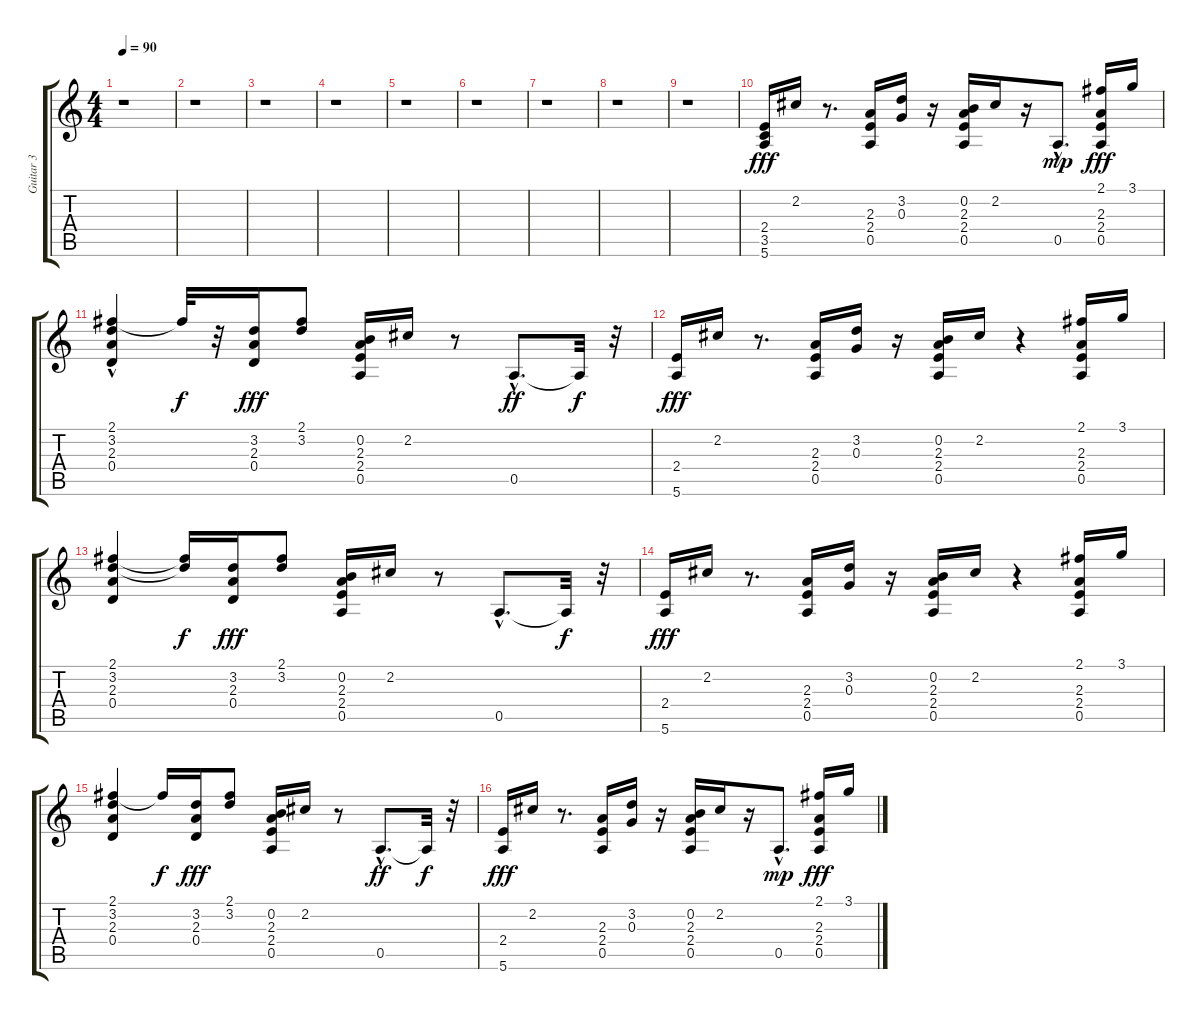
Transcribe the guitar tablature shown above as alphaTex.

\track ("Guitar 3" "Guitar 3") {instrument distortionguitar}
\staff {score tabs}
\tuning (E4 B3 G3 D3 A2 E2) {hide}
\ts (4 4)
\tempo 90
\clef g2
\ks c
r.1{dy fff} |
r.1 |
r.1 |
r.1 |
r.1 |
r.1 |
r.1 |
r.1 |
r.1 |
(2.4 3.5 5.6).16 2.2.16 r.8{d} (2.3 2.4 0.5).16 (3.2 0.3).16 r.16 (0.2 2.3 2.4 0.5).16 2.2.16 r.16 0.5{hac}.8{d dy mp} (2.1 2.3 2.4 0.5).16{dy fff} 3.1.16 |
(2.1 3.2{hac} 2.3 0.4{hac}).4 2.1{t}.32{dy f} r.32 (3.2 2.3 0.4).16{dy fff} (2.1 3.2).8 (0.2 2.3 2.4 0.5).16 2.2.16 r.8 0.5{hac}.8{d dy ff} 0.5{t}.32{dy f} r.32 |
(2.4 5.6).16{dy fff} 2.2.16 r.8{d} (2.3 2.4 0.5).16 (3.2 0.3).16 r.16 (0.2 2.3 2.4 0.5).16 2.2.16 r.4 (2.1 2.3 2.4 0.5).16 3.1.16 |
(2.1 3.2 2.3 0.4).4 (2.1{t} 3.2{t}).16{dy f} (3.2 2.3 0.4).16{dy fff} (2.1 3.2).8 (0.2 2.3 2.4 0.5).16 2.2.16 r.8 0.5{hac}.8{d} 0.5{t}.32{dy f} r.32 |
(2.4 5.6).16{dy fff} 2.2.16 r.8{d} (2.3 2.4 0.5).16 (3.2 0.3).16 r.16 (0.2 2.3 2.4 0.5).16 2.2.16 r.4 (2.1 2.3 2.4 0.5).16 3.1.16 |
(2.1 3.2 2.3 0.4).4 2.1{t}.16{dy f} (3.2 2.3 0.4).16{dy fff} (2.1 3.2).8 (0.2 2.3 2.4 0.5).16 2.2.16 r.8 0.5{hac}.8{d dy ff} 0.5{t}.32{dy f} r.32 |
(2.4 5.6).16{dy fff} 2.2.16 r.8{d} (2.3 2.4 0.5).16 (3.2 0.3).16 r.16 (0.2 2.3 2.4 0.5).16 2.2.16 r.16 0.5{hac}.8{d dy mp} (2.1 2.3 2.4 0.5).16{dy fff} 3.1.16
